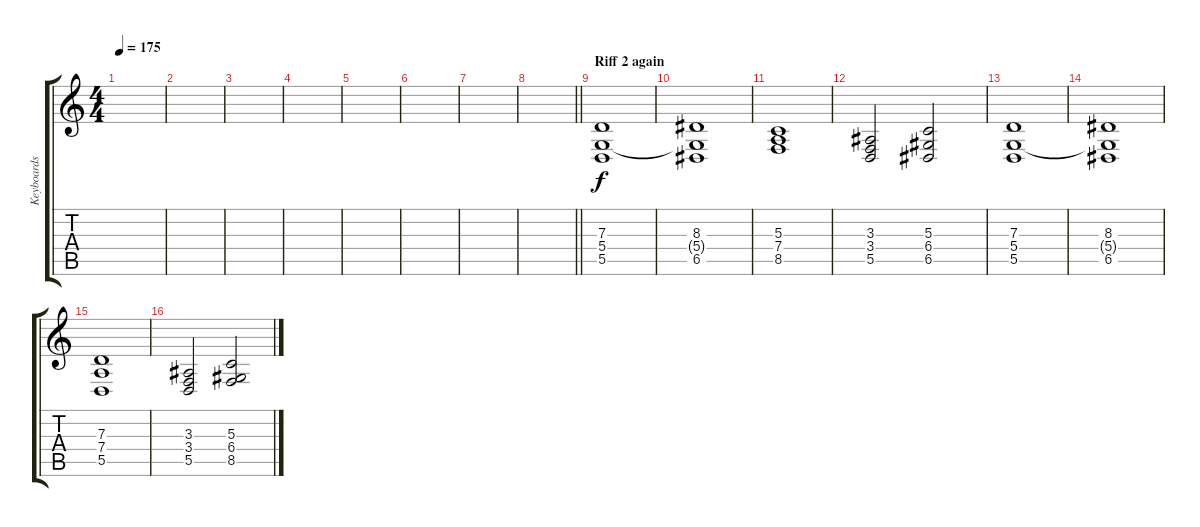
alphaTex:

\track ("Keyboards" "Keyboards") {instrument stringensemble1}
\staff {score tabs}
\tuning (E4 B3 G3 D3 A2 E2) {hide}
\ts (4 4)
\tempo 175
\clef g2
\ks c
|
|
|
|
|
|
|
\barLineRight lightlight
|
\section ("" "Riff 2 again")
(7.3 5.4 5.5).1 |
(8.3 5.4{t} 6.5).1 |
(5.3 7.4 8.5).1 |
(3.3 3.4 5.5).2 (5.3 6.4 6.5).2 |
(7.3 5.4 5.5).1 |
(8.3 5.4{t} 6.5).1 |
(7.3 7.4 5.5).1 |
(3.3 3.4 5.5).2 (5.3 6.4 8.5).2
